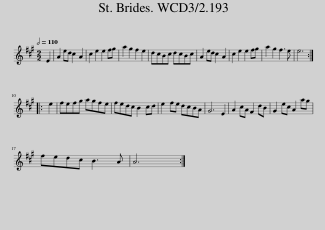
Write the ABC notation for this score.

X:1
L:1/8
Q:1/2=110
M:2/2
I:linebreak $
K:A
V:1 treble
V:1
 E2 | A2 ed c2 A2 | c2 e2 e2 fg | a2 g2 f2 e2 | dcBc dcBc | %5
 A2 ed c2 A2 | c2 e2 e2 fg | a2 g2 f3 e | e6 ::$ e2 | %10
 fefg agfe | fedc B2 cd | e2 fe dcBA | G6 E2 | A2 cA F2 dB | %15
 G2 ec A2 ag |$ fedc B3 A | A6 :| %18
